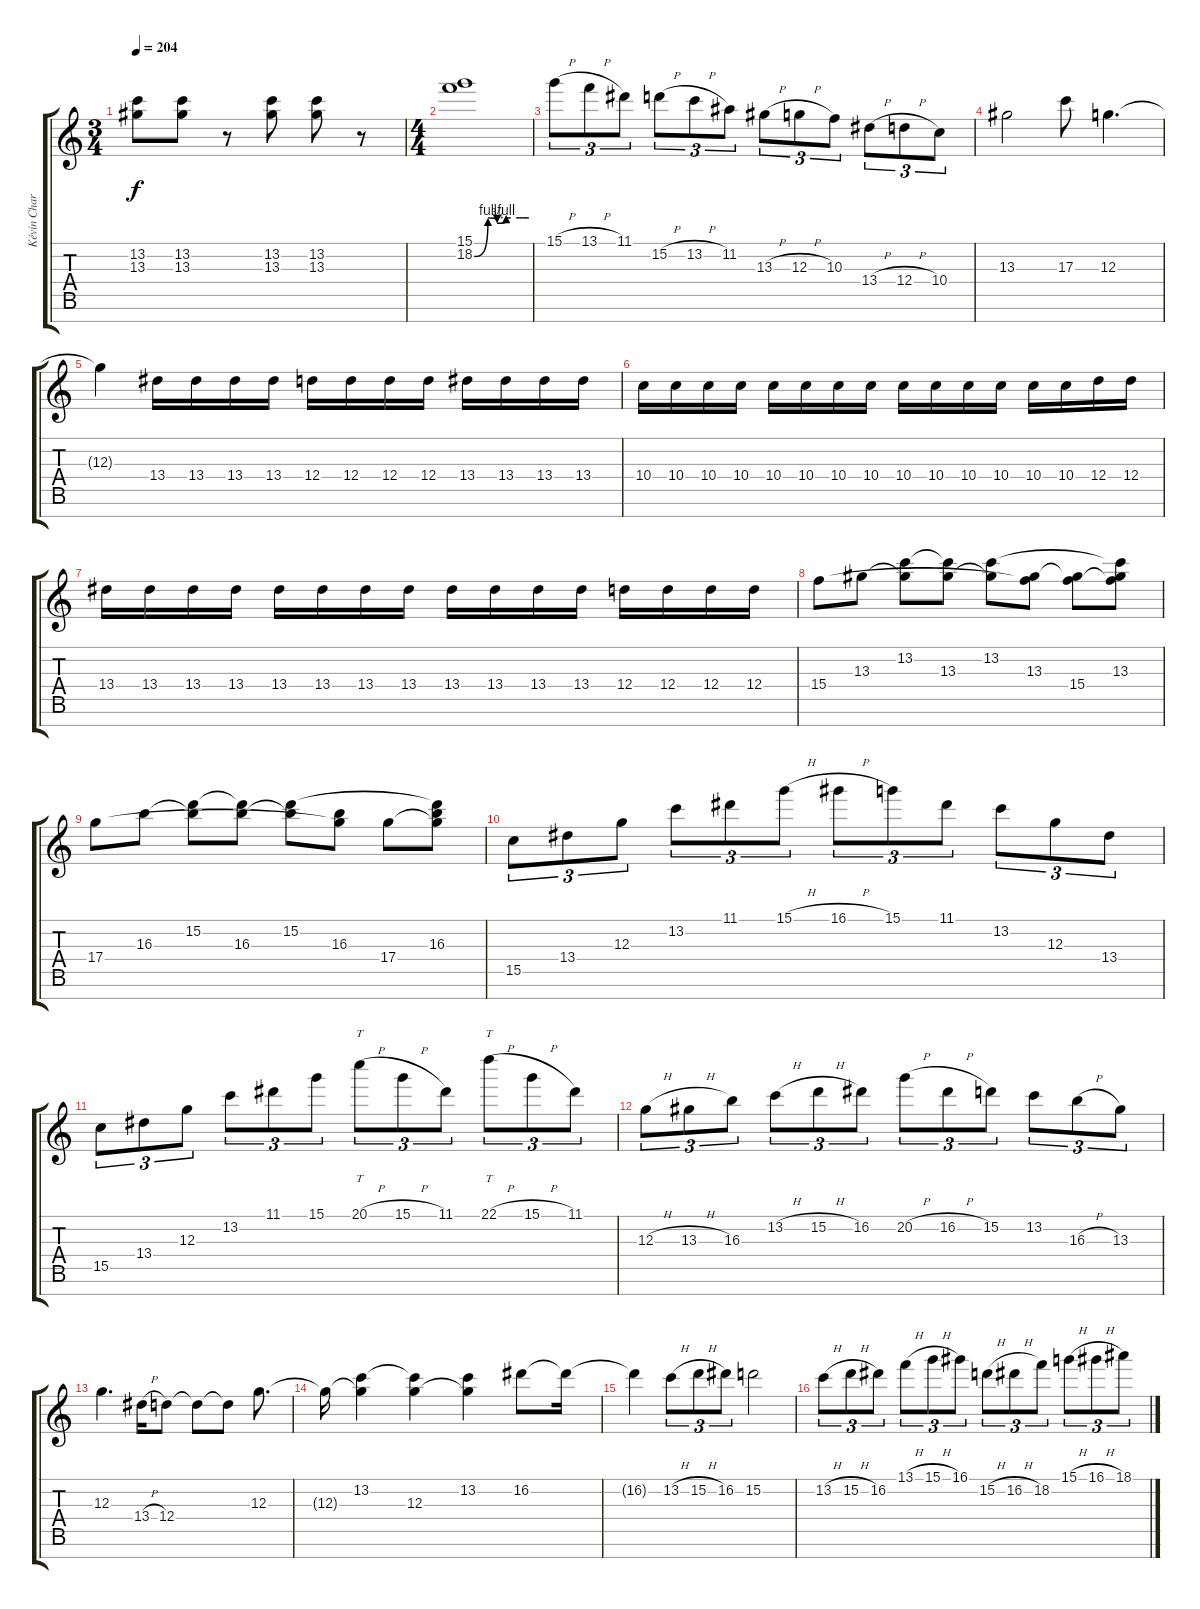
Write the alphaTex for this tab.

\track ("Kévin Chartré" "Kévin Char") {instrument distortionguitar}
\staff {score tabs}
\tuning (E4 B3 G3 D3 A2 E2 B1) {hide}
\ts (3 4)
\tempo 204
\clef g2
\ks c
(13.2 13.3).8{dy f} (13.2 13.3).8 r.8 (13.2 13.3).8 (13.2 13.3).8 r.8 |
\ts (4 4)
(15.1 18.2{be (custom 0 0 15 4 25 3 35 4 40 4 50 4 53 4 60 4)}).1{volume 13 balance 0 instrument distortionguitar} |
15.1{h}.8{tu (3 2)} 13.1{h}.8{tu (3 2)} 11.1.8{tu (3 2)} 15.2{h}.8{tu (3 2)} 13.2{h}.8{tu (3 2)} 11.2.8{tu (3 2)} 13.3{h}.8{tu (3 2)} 12.3{h}.8{tu (3 2)} 10.3.8{tu (3 2)} 13.4{h}.8{tu (3 2)} 12.4{h}.8{tu (3 2)} 10.4.8{tu (3 2)} |
13.3.2 17.3.8 12.3.4{d} |
12.3{t}.4 13.4.16 13.4.16 13.4.16 13.4.16 12.4.16 12.4.16 12.4.16 12.4.16 13.4.16 13.4.16 13.4.16 13.4.16 |
10.4.16 10.4.16 10.4.16 10.4.16 10.4.16 10.4.16 10.4.16 10.4.16 10.4.16 10.4.16 10.4.16 10.4.16 10.4.16 10.4.16 12.4.16 12.4.16 |
13.4.16 13.4.16 13.4.16 13.4.16 13.4.16 13.4.16 13.4.16 13.4.16 13.4.16 13.4.16 13.4.16 13.4.16 12.4.16 12.4.16 12.4.16 12.4.16 |
15.4.8 13.3.8 (13.2 13.3{t}).8 (13.2{t} 13.3).8 (13.2 13.3{t}).8 (13.3 15.4{t}).8 (13.3{t} 15.4).8 (13.2{t} 13.3 15.4{t}).8 |
17.4.8 16.3.8 (15.2 16.3{t}).8 (15.2{t} 16.3).8 (15.2 16.3{t}).8 (16.3 17.4{t}).8 17.4.8 (15.2{t} 16.3 17.4{t}).8 |
15.5.8{tu (3 2)} 13.4.8{tu (3 2)} 12.3.8{tu (3 2)} 13.2.8{tu (3 2)} 11.1.8{tu (3 2)} 15.1{h}.8{tu (3 2)} 16.1{h}.8{tu (3 2)} 15.1.8{tu (3 2)} 11.1.8{tu (3 2)} 13.2.8{tu (3 2)} 12.3.8{tu (3 2)} 13.4.8{tu (3 2)} |
15.5.8{tu (3 2)} 13.4.8{tu (3 2)} 12.3.8{tu (3 2)} 13.2.8{tu (3 2)} 11.1.8{tu (3 2)} 15.1.8{tu (3 2)} 20.1{h}.8{tt tu (3 2)} 15.1{h}.8{tu (3 2)} 11.1.8{tu (3 2)} 22.1{h}.8{tt tu (3 2)} 15.1{h}.8{tu (3 2)} 11.1.8{tu (3 2)} |
12.3{h}.8{tu (3 2)} 13.3{h}.8{tu (3 2)} 16.3.8{tu (3 2)} 13.2{h}.8{tu (3 2)} 15.2{h}.8{tu (3 2)} 16.2.8{tu (3 2)} 20.2{h}.8{tu (3 2)} 16.2{h}.8{tu (3 2)} 15.2.8{tu (3 2)} 13.2.8{tu (3 2)} 16.3{h}.8{tu (3 2)} 13.3.8{tu (3 2)} |
12.3.4{d} 13.4{h}.16 12.4.8 12.4{t}.8 12.4{t}.8 12.3.8{d} |
12.3{t}.16 (13.2 12.3{t}).4 (13.2{t} 12.3).4 (13.2 12.3{t}).4 16.2.8 16.2{t}.16 |
16.2{t}.4 13.2{h}.8{tu (3 2)} 15.2{h}.8{tu (3 2)} 16.2.8{tu (3 2)} 15.2.2 |
13.2{h}.8{tu (3 2)} 15.2{h}.8{tu (3 2)} 16.2.8{tu (3 2)} 13.1{h}.8{tu (3 2)} 15.1{h}.8{tu (3 2)} 16.1.8{tu (3 2)} 15.2{h}.8{tu (3 2)} 16.2{h}.8{tu (3 2)} 18.2.8{tu (3 2)} 15.1{h}.8{tu (3 2)} 16.1{h}.8{tu (3 2)} 18.1.8{tu (3 2)}
